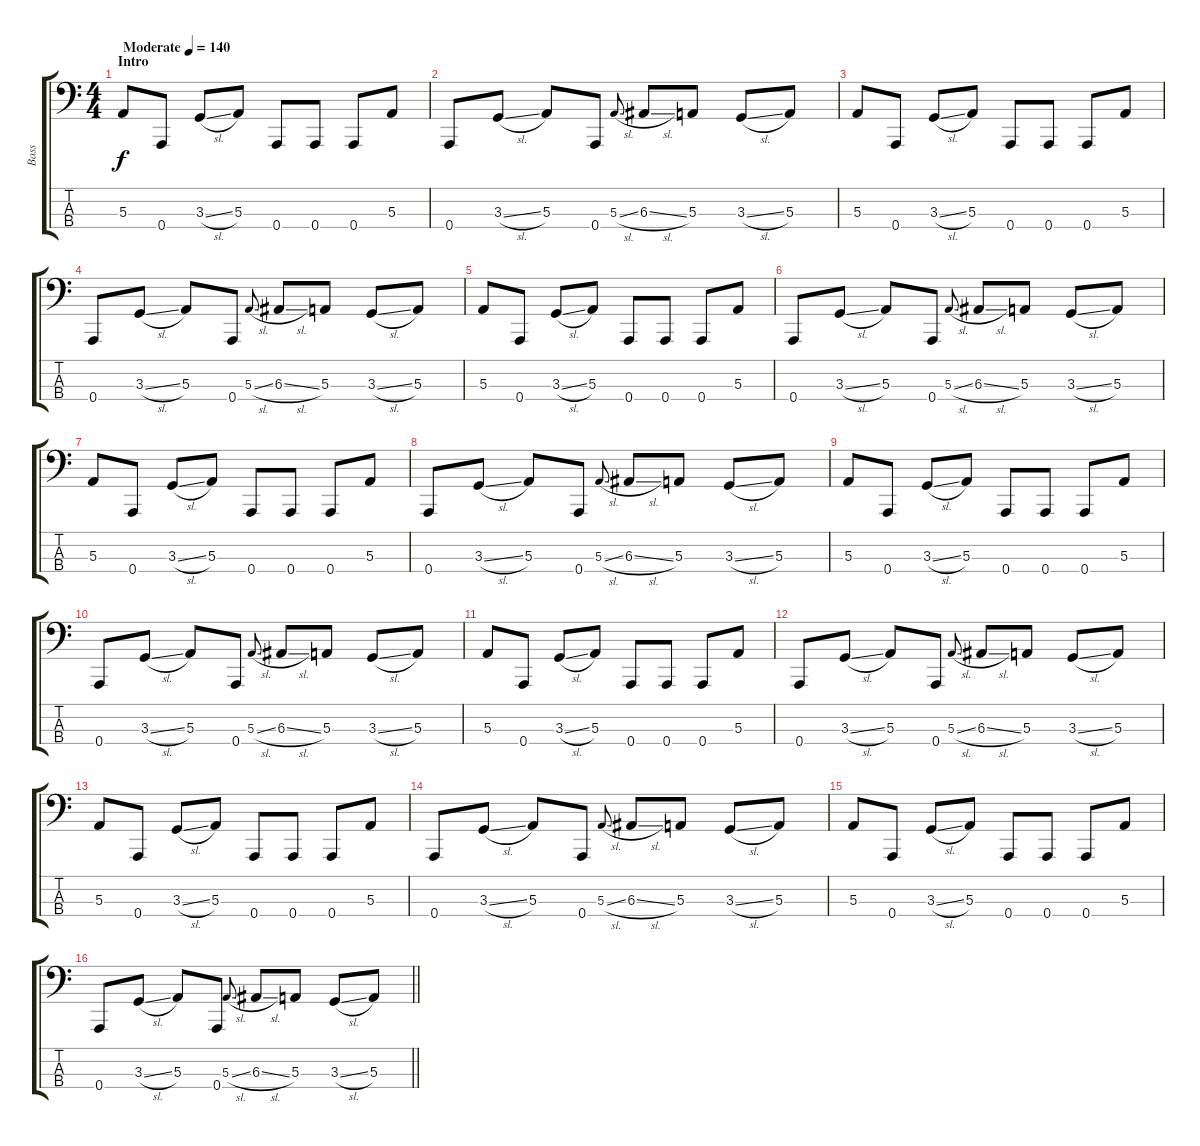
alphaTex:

\track ("Bass" "Bass") {instrument electricbasspick}
\staff {score tabs}
\tuning (D2 A1 E1 A0) {hide}
\ts (4 4)
\section ("" "Intro")
\tempo (140 "Moderate")
\clef f4
\ks c
5.3.8{dy f instrument electricbasspick} 0.4.8 3.3{sl}.8 5.3.8 0.4.8 0.4.8 0.4.8 5.3.8 |
0.4.8 3.3{sl}.8 5.3.8 0.4.8 5.3{sl}.8{gr onbeat} 6.3{sl}.8 5.3.8 3.3{sl}.8 5.3.8 |
5.3.8 0.4.8 3.3{sl}.8 5.3.8 0.4.8 0.4.8 0.4.8 5.3.8 |
0.4.8 3.3{sl}.8 5.3.8 0.4.8 5.3{sl}.8{gr onbeat} 6.3{sl}.8 5.3.8 3.3{sl}.8 5.3.8 |
5.3.8 0.4.8 3.3{sl}.8 5.3.8 0.4.8 0.4.8 0.4.8 5.3.8 |
0.4.8 3.3{sl}.8 5.3.8 0.4.8 5.3{sl}.8{gr onbeat} 6.3{sl}.8 5.3.8 3.3{sl}.8 5.3.8 |
5.3.8 0.4.8 3.3{sl}.8 5.3.8 0.4.8 0.4.8 0.4.8 5.3.8 |
0.4.8 3.3{sl}.8 5.3.8 0.4.8 5.3{sl}.8{gr onbeat} 6.3{sl}.8 5.3.8 3.3{sl}.8 5.3.8 |
5.3.8 0.4.8 3.3{sl}.8 5.3.8 0.4.8 0.4.8 0.4.8 5.3.8 |
0.4.8 3.3{sl}.8 5.3.8 0.4.8 5.3{sl}.8{gr onbeat} 6.3{sl}.8 5.3.8 3.3{sl}.8 5.3.8 |
5.3.8 0.4.8 3.3{sl}.8 5.3.8 0.4.8 0.4.8 0.4.8 5.3.8 |
0.4.8 3.3{sl}.8 5.3.8 0.4.8 5.3{sl}.8{gr onbeat} 6.3{sl}.8 5.3.8 3.3{sl}.8 5.3.8 |
5.3.8 0.4.8 3.3{sl}.8 5.3.8 0.4.8 0.4.8 0.4.8 5.3.8 |
0.4.8 3.3{sl}.8 5.3.8 0.4.8 5.3{sl}.8{gr onbeat} 6.3{sl}.8 5.3.8 3.3{sl}.8 5.3.8 |
5.3.8 0.4.8 3.3{sl}.8 5.3.8 0.4.8 0.4.8 0.4.8 5.3.8 |
\barLineRight lightlight
0.4.8 3.3{sl}.8 5.3.8 0.4.8 5.3{sl}.8{gr onbeat} 6.3{sl}.8 5.3.8 3.3{sl}.8 5.3.8
